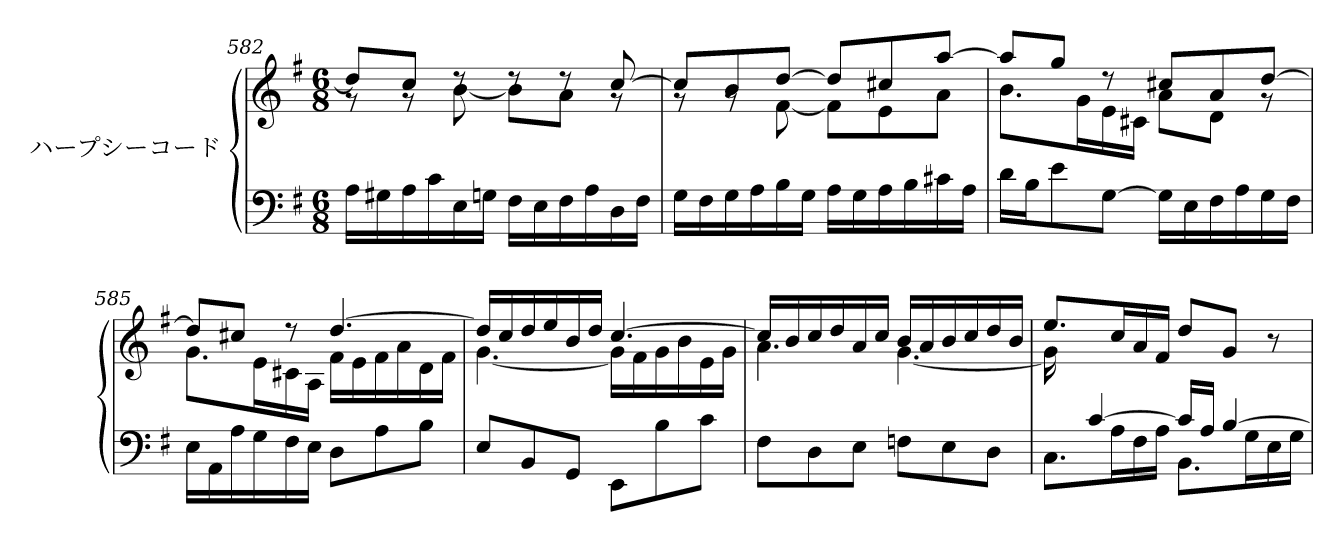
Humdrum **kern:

**kern	**kern
*part1	*part1
*staff2	*staff1
*I"ハープシーコード	*
*clefF4	*clefG2
*k[f#]	*k[f#]
*M6/8	*M6/8
=582	=582
*	*^
16A\LL	8dd/L]	8rg
16G#X\	.	.
16A\	8cc/J	8rg
16c\	.	.
16E\	8rdd	[8b\
16Gn\JJ	.	.
16F#\LL	8rdd	8b\L]
16E\	.	.
16F#\	8rdd	8a\J
16A\	.	.
16D\	[8cc/	8rg
16F#\JJ	.	.
=583	=583	=583
16G\LL	8cc/L]	8rg
16F#\	.	.
16G\	8b/	8rg
16A\	.	.
16B\	[8dd/J	[8f#\
16G\JJ	.	.
16A\LL	8dd/L]	8f#\L]
16G\	.	.
16A\	8cc#X/	8e\
16B\	.	.
16c#X\	[8aa/J	8a\J
16A\JJ	.	.
!!LO:PB:g=z	!!
=584	=584	=584
16d\LL	8aa/L]	8.b\L
16B\J	.	.
8e\	8gg/J	.
.	.	16g\L
[8G\J	8rdd	16e\
.	.	16c#X\JJ
16G\LL]	8cc#X/L	8a\L
16E\	.	.
16F#\	8a/	8d\J
16A\	.	.
16G\	[8dd/J	8rg
16F#\JJ	.	.
=585	=585	=585
16E\LL	8dd/L]	8.g\L
16AA\	.	.
16A\	8cc#X/J	.
16G\	.	16e\L
16F#\	8rdd	16c#X\
16E\JJ	.	16A\JJ
8D\L	[4.dd/	16f#\LL
.	.	16e\
8A\	.	16f#\
.	.	16a\
8B\J	.	16d\
.	.	16f#\JJ
=586	=586	=586
8E/L	16dd/LL]	[4.g\
.	16cc/	.
8BB/	16dd/	.
.	16ee/	.
8GG/J	16b/	.
.	16dd/JJ	.
8EE\L	[4.cc/	16g\LL]
.	.	16f#\
8B\	.	16g\
.	.	16b\
8c\J	.	16e\
.	.	16g\JJ
!!LO:LB:g=z	!!
=587	=587	=587
8F#\L	16cc/LL]	4.a\
.	16b/	.
8D\	16cc/	.
.	16dd/	.
8E\J	16a/	.
.	16cc/JJ	.
8Fn\L	16b/LL	[4.g\
.	16a/	.
8E\	16b/	.
.	16cc/	.
8D\J	16dd/	.
.	16b/JJ	.
=588	=588	=588
*^	*	*
16ryy	8.C\L	8.ee/L	16g\LL]
16G/JJ	.	.	2ryy
[4c/	.	.	.
.	16A\L	16cc/L	.
.	16F#\	16a/	.
.	16A\JJ	16f#/JJ	.
16c/LL]	8.BB\L	8dd/L	.
16A/JJ	.	.	.
[4B/	.	8g/J	.
.	16G\L	.	8.ryy
.	16E\	8r	.
.	16G\JJ	.	.
*v	*v	*	*
*	*v	*v
=	=
*-	*-
